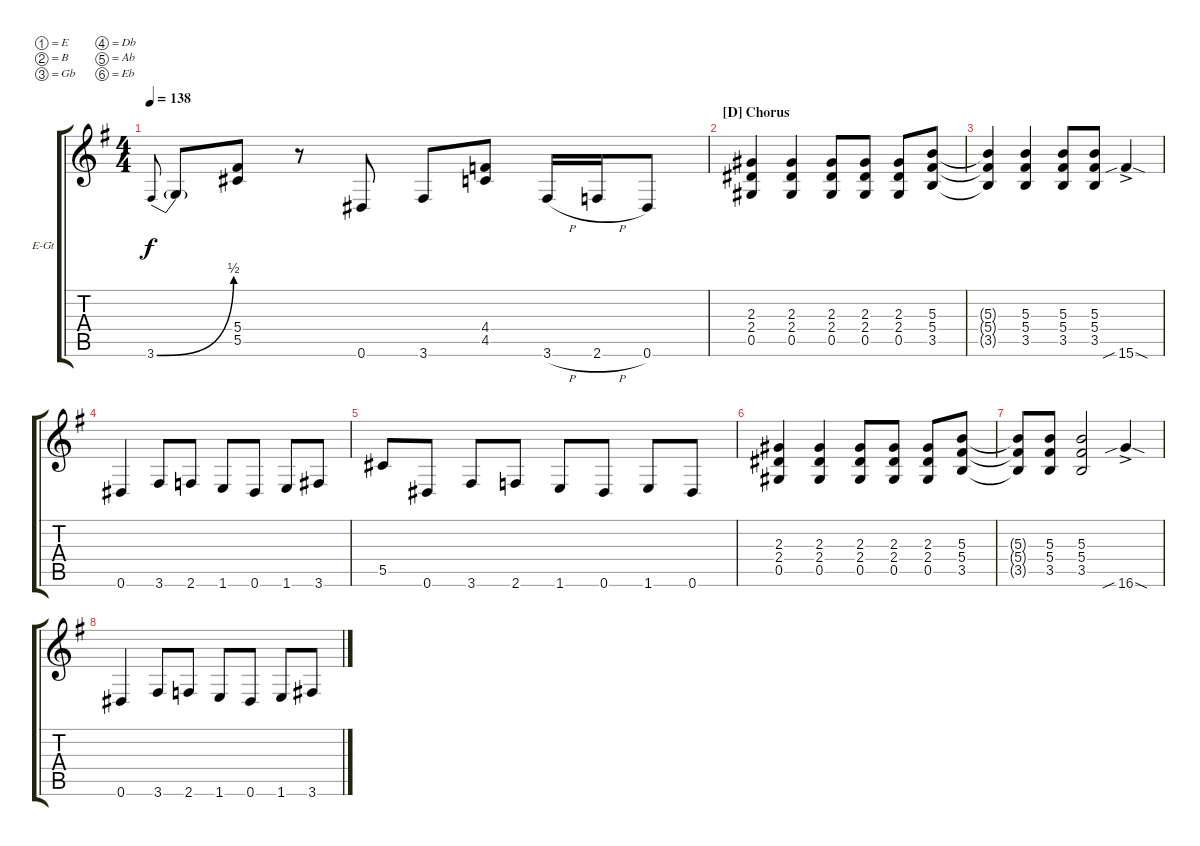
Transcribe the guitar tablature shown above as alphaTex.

\defaultSystemsLayout 4
\bracketExtendMode groupsimilarinstruments
\firstSystemTrackNameOrientation horizontal
\otherSystemsTrackNameOrientation horizontal
\track ("Electric Guitar" "E-Gt") {instrument distortionguitar}
\staff {score tabs}
\tuning (E4 B3 Gb3 Db3 Ab2 Eb2)
\ts (4 4)
\tempo 138
\clef g2
\scale
1.05549
\ks g
3.6{be (bend 0 0 13.799999999999999 2)}.8{gr onbeat dy f} 3.6{t}.8 (5.5 5.4).8 r.8 0.6.8 3.6.8 (4.5 4.4).8 3.6{h}.16 2.6{h}.16 0.6.8 |
\section ("D" "Chorus")
\scale
0.944515 (0.5 2.4 2.3).4 (0.5 2.4 2.3).4 (0.5 2.4 2.3).8 (0.5 2.4 2.3).8 (0.5 2.4 2.3).8 (3.5 5.3 5.4).8 |
\scale
1.05549 (3.5{t} 5.4{t} 5.3{t}).4 (3.5 5.4 5.3).4 (3.5 5.4 5.3).8 (3.5 5.4 5.3).8 15.6{sib sod ac}.4 |
\scale
0.944515 0.6.4 3.6.8 2.6.8 1.6.8 0.6.8 1.6.8 3.6.8 |
\scale
1.05549 5.5.8 0.6.8 3.6.8 2.6.8 1.6.8 0.6.8 1.6.8 0.6.8 |
\scale
0.944515 (0.5 2.4 2.3).4 (0.5 2.4 2.3).4 (0.5 2.4 2.3).8 (0.5 2.4 2.3).8 (0.5 2.4 2.3).8 (3.5 5.3 5.4).8 |
\scale
1.05549 (3.5{t} 5.4{t} 5.3{t}).8 (3.5 5.4 5.3).8 (3.5 5.4 5.3).2 16.6{sib sod ac}.4 |
\scale
0.944515 0.6.4 3.6.8 2.6.8 1.6.8 0.6.8 1.6.8 3.6.8
